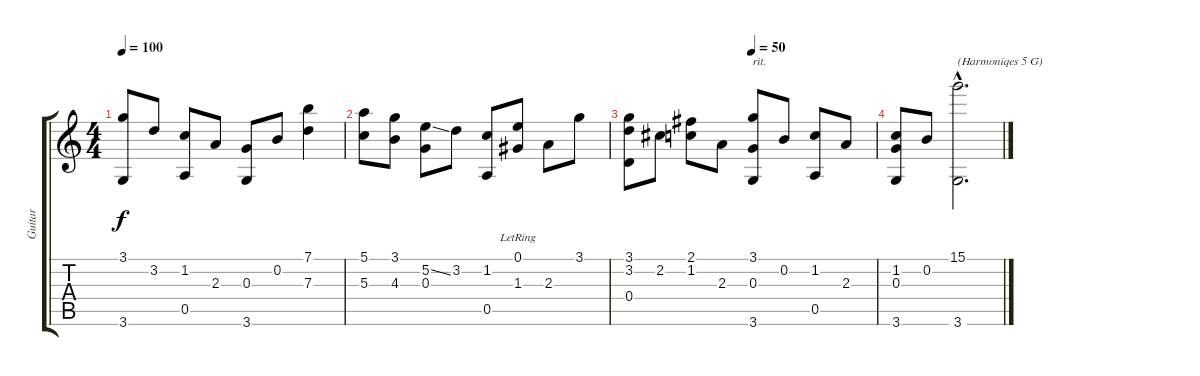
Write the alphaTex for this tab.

\track ("Guitar" "Guitar") {instrument acousticguitarsteel}
\staff {score tabs}
\tuning (E4 B3 G3 D3 A2 E2) {hide}
\ts (4 4)
\tempo 100
\clef g2
\ks c
(3.1 3.6).8{dy f} 3.2.8 (1.2 0.5).8 2.3.8 (0.3 3.6).8 0.2.8 (7.1 7.3).4 |
(5.1 5.3).8 (3.1 4.3).8 (5.2{ss} 0.3).8 3.2.8 (1.2 0.5).8 (0.1{lr} 1.3).8 2.3.8 3.1.8 |
\tempo (50 0.5)
(3.1 3.2 0.4).8 2.2.8 (2.1 1.2).8 2.3.8 (3.1 0.3 3.6).8{txt "rit."} 0.2.8 (1.2 0.5).8 2.3.8 |
(1.2 0.3 3.6).8 0.2.8 (15.1{hac} 3.6{hac}).2{d txt "(Harmoniqes 5 G)"}
